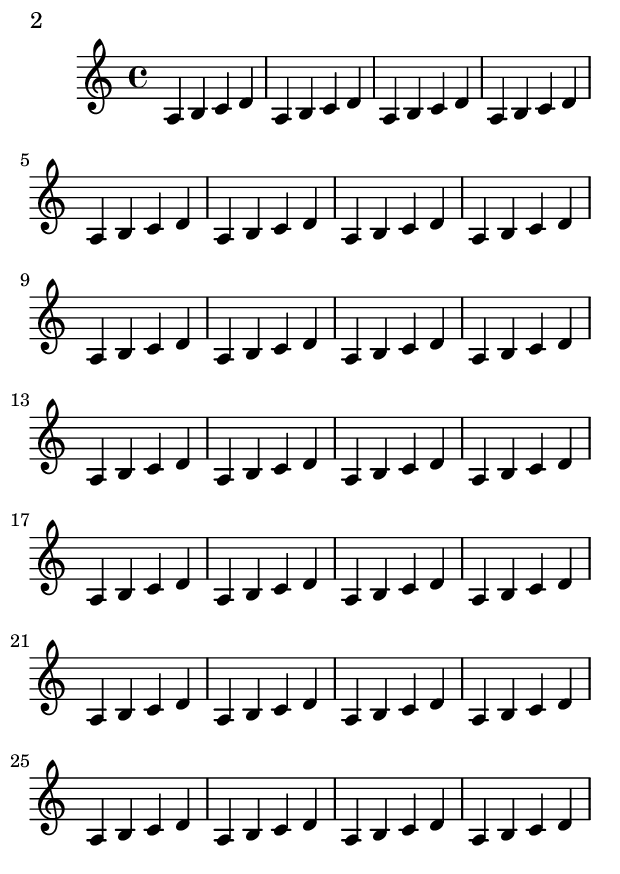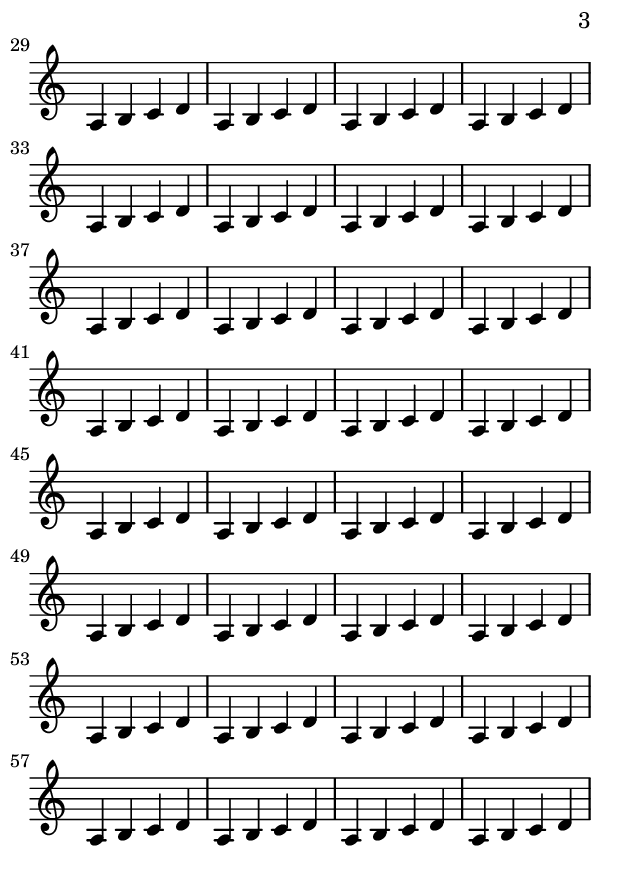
\version "2.19.21"

\header {
  texidoc = "By default, we start with page 1, which is on the right hand side
of a double page. In this example, auto-first-page-number is set to ##t and the
music won't fit on a single page, so we should automatically set the first page
number to 2 in order to avoid a bad page turn."
}

\paper {
  page-breaking = #ly:page-turn-breaking
  auto-first-page-number = ##t
  print-first-page-number = ##t
}

#(set-default-paper-size "a6")

\book {
  \score {
    \relative {\repeat unfold 60 {a b c d}}
  }
}
